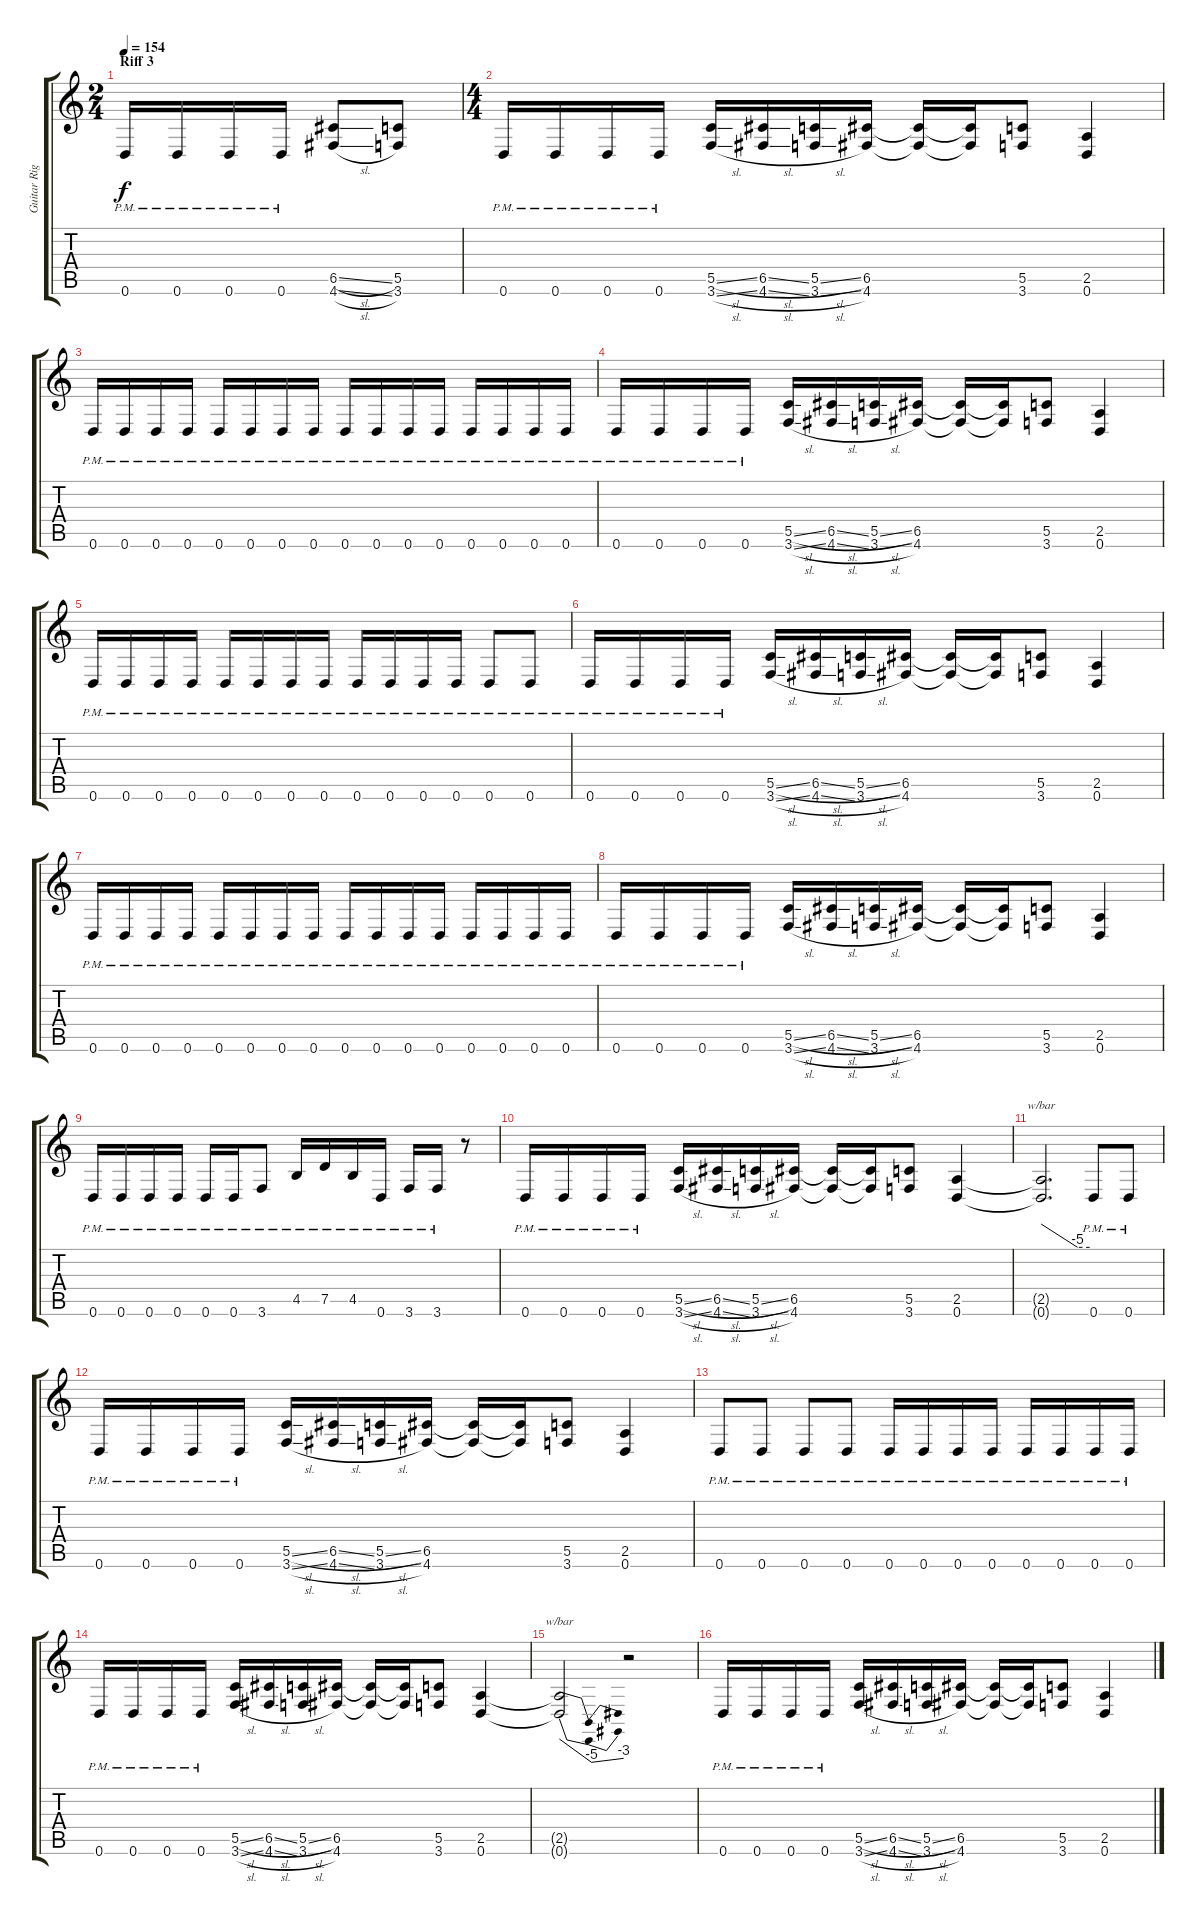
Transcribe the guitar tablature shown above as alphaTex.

\track ("Guitar Right" "Guitar Rig") {solo instrument distortionguitar}
\staff {score tabs}
\tuning (D4 A3 F3 C3 G2 D2) {hide}
\ts (2 4)
\section ("" "Riff 3")
\tempo 154
\clef g2
\ks c
0.6{pm}.16{dy f} 0.6{pm}.16 0.6{pm}.16 0.6{pm}.16 (6.5{sl} 4.6{sl}).8 (5.5 3.6).8 |
\ts (4 4)
0.6{pm}.16 0.6{pm}.16 0.6{pm}.16 0.6{pm}.16 (5.5{sl} 3.6{sl}).16 (6.5{sl} 4.6{sl}).16 (5.5{sl} 3.6{sl}).16 (6.5 4.6).16 (6.5{t} 4.6{t}).16 (6.5{t} 4.6{t}).16 (5.5 3.6).8 (2.5 0.6).4 |
0.6{pm}.16 0.6{pm}.16 0.6{pm}.16 0.6{pm}.16 0.6{pm}.16 0.6{pm}.16 0.6{pm}.16 0.6{pm}.16 0.6{pm}.16 0.6{pm}.16 0.6{pm}.16 0.6{pm}.16 0.6{pm}.16 0.6{pm}.16 0.6{pm}.16 0.6{pm}.16 |
0.6{pm}.16 0.6{pm}.16 0.6{pm}.16 0.6{pm}.16 (5.5{sl} 3.6{sl}).16 (6.5{sl} 4.6{sl}).16 (5.5{sl} 3.6{sl}).16 (6.5 4.6).16 (6.5{t} 4.6{t}).16 (6.5{t} 4.6{t}).16 (5.5 3.6).8 (2.5 0.6).4 |
0.6{pm}.16 0.6{pm}.16 0.6{pm}.16 0.6{pm}.16 0.6{pm}.16 0.6{pm}.16 0.6{pm}.16 0.6{pm}.16 0.6{pm}.16 0.6{pm}.16 0.6{pm}.16 0.6{pm}.16 0.6{pm}.8 0.6{pm}.8 |
0.6{pm}.16 0.6{pm}.16 0.6{pm}.16 0.6{pm}.16 (5.5{sl} 3.6{sl}).16 (6.5{sl} 4.6{sl}).16 (5.5{sl} 3.6{sl}).16 (6.5 4.6).16 (6.5{t} 4.6{t}).16 (6.5{t} 4.6{t}).16 (5.5 3.6).8 (2.5 0.6).4 |
0.6{pm}.16 0.6{pm}.16 0.6{pm}.16 0.6{pm}.16 0.6{pm}.16 0.6{pm}.16 0.6{pm}.16 0.6{pm}.16 0.6{pm}.16 0.6{pm}.16 0.6{pm}.16 0.6{pm}.16 0.6{pm}.16 0.6{pm}.16 0.6{pm}.16 0.6{pm}.16 |
0.6{pm}.16 0.6{pm}.16 0.6{pm}.16 0.6{pm}.16 (5.5{sl} 3.6{sl}).16 (6.5{sl} 4.6{sl}).16 (5.5{sl} 3.6{sl}).16 (6.5 4.6).16 (6.5{t} 4.6{t}).16 (6.5{t} 4.6{t}).16 (5.5 3.6).8 (2.5 0.6).4 |
0.6{pm}.16 0.6{pm}.16 0.6{pm}.16 0.6{pm}.16 0.6{pm}.16 0.6{pm}.16 3.6{pm}.8 4.5{pm}.16 7.5{pm}.16 4.5{pm}.16 0.6{pm}.16 3.6{pm}.16 3.6{pm}.16 r.8 |
0.6{pm}.16 0.6{pm}.16 0.6{pm}.16 0.6{pm}.16 (5.5{sl} 3.6{sl}).16 (6.5{sl} 4.6{sl}).16 (5.5{sl} 3.6{sl}).16 (6.5 4.6).16 (6.5{t} 4.6{t}).16 (6.5{t} 4.6{t}).16 (5.5 3.6).8 (2.5 0.6).4 |
(2.5{t} 0.6{t}).2{d tbe (custom default 0 0 45 -20 60 -20)} 0.6{pm}.8 0.6{pm}.8 |
0.6{pm}.16 0.6{pm}.16 0.6{pm}.16 0.6{pm}.16 (5.5{sl} 3.6{sl}).16 (6.5{sl} 4.6{sl}).16 (5.5{sl} 3.6{sl}).16 (6.5 4.6).16 (6.5{t} 4.6{t}).16 (6.5{t} 4.6{t}).16 (5.5 3.6).8 (2.5 0.6).4 |
0.6{pm}.8 0.6{pm}.8 0.6{pm}.8 0.6{pm}.8 0.6{pm}.16 0.6{pm}.16 0.6{pm}.16 0.6{pm}.16 0.6{pm}.16 0.6{pm}.16 0.6{pm}.16 0.6{pm}.16 |
0.6{pm}.16 0.6{pm}.16 0.6{pm}.16 0.6{pm}.16 (5.5{sl} 3.6{sl}).16 (6.5{sl} 4.6{sl}).16 (5.5{sl} 3.6{sl}).16 (6.5 4.6).16 (6.5{t} 4.6{t}).16 (6.5{t} 4.6{t}).16 (5.5 3.6).8 (2.5 0.6).4 |
(2.5{t} 0.6{t}).2{tbe (dip default 0 0 30 -20 60 -12)} r.2 |
0.6{pm}.16 0.6{pm}.16 0.6{pm}.16 0.6{pm}.16 (5.5{sl} 3.6{sl}).16 (6.5{sl} 4.6{sl}).16 (5.5{sl} 3.6{sl}).16 (6.5 4.6).16 (6.5{t} 4.6{t}).16 (6.5{t} 4.6{t}).16 (5.5 3.6).8 (2.5 0.6).4
